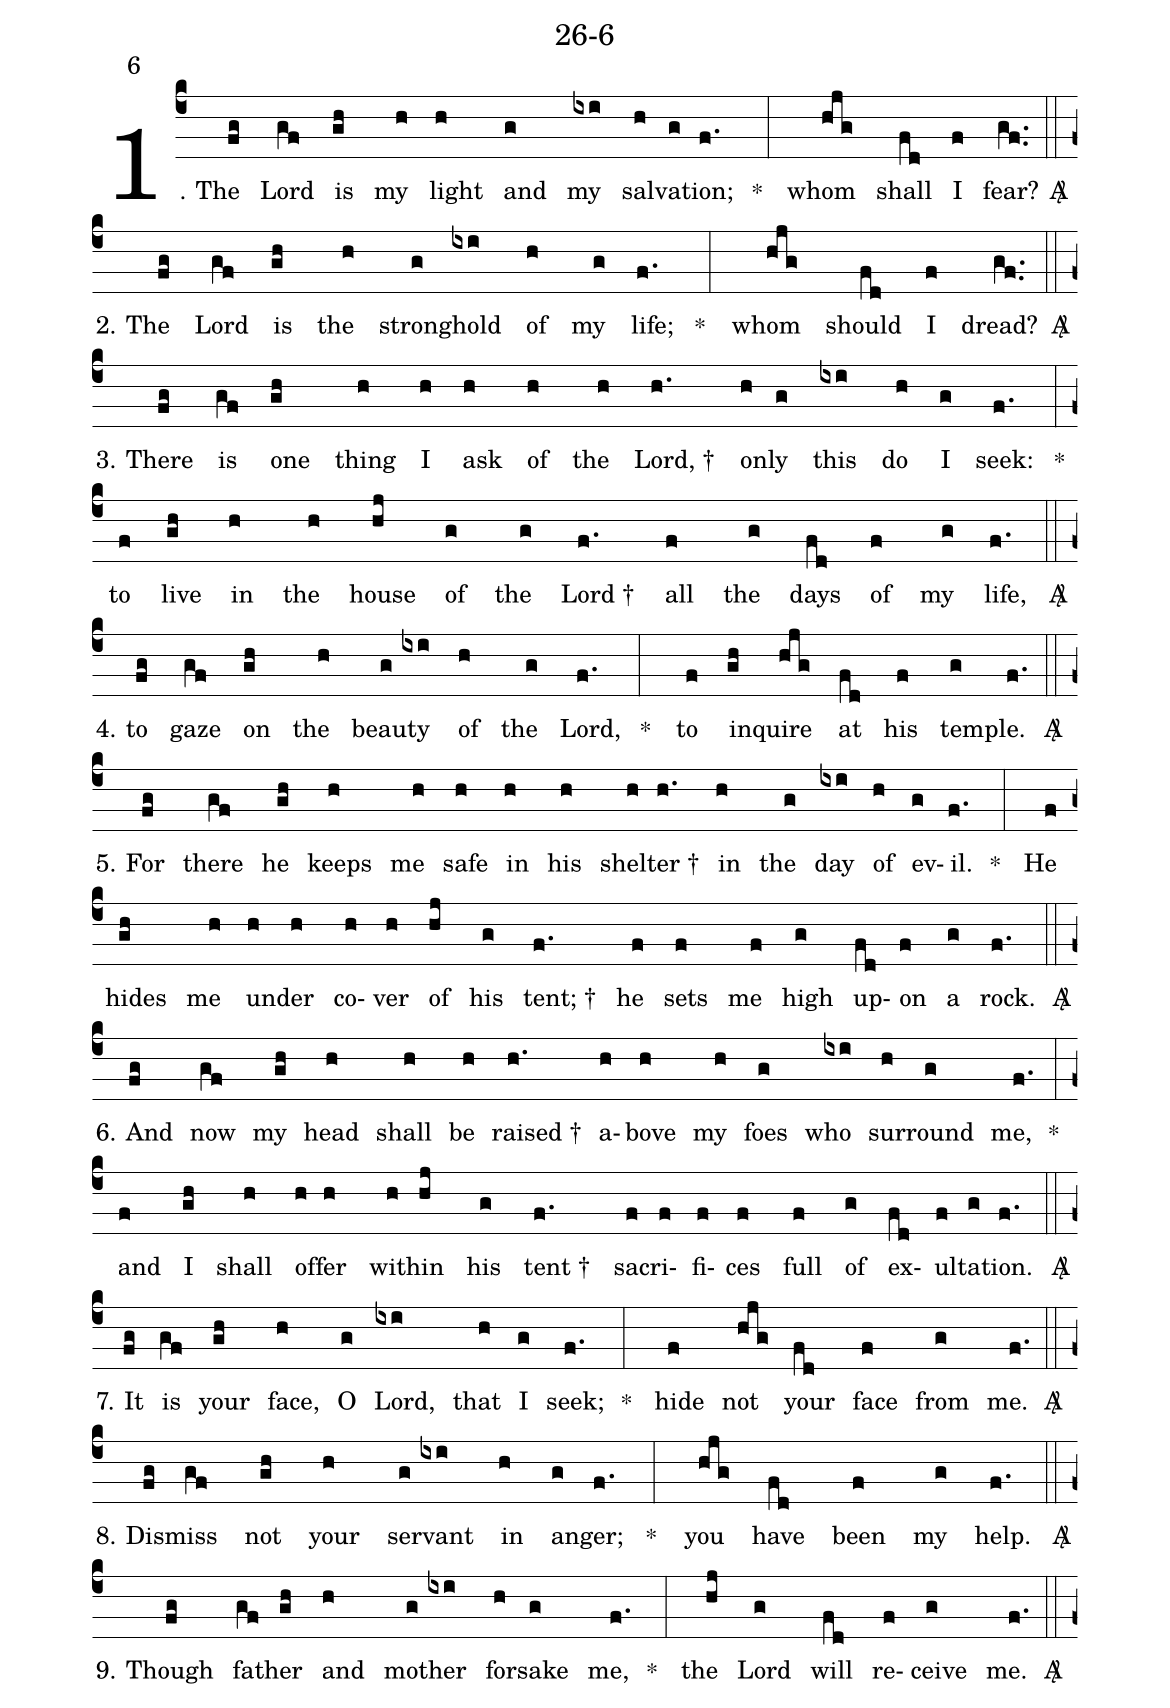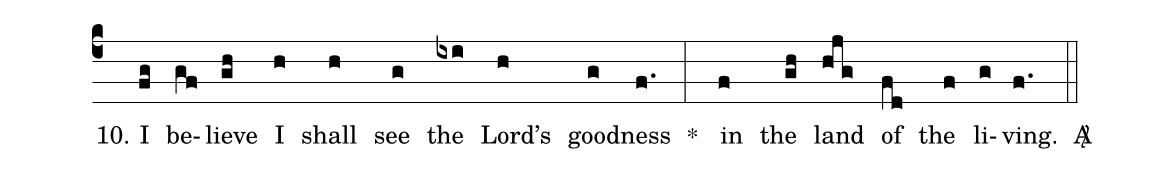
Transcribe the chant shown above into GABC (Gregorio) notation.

name: 26-6;
annotation: 6;
%%
(c4)1. The(fg) Lord(gf) is(gh) my(h) light(h) and(g) my(ixi) sal(h)va(g)tion;(f.) * (:) whom(hjg) shall(fd) I(f) fear?(gf..) <sp>A/</sp>(::)(z)
2. The(fg) Lord(gf) is(gh) the(h) strong(g)hold(ixi) of(h) my(g) life;(f.) * (:) whom(hjg) should(fd) I(f) dread?(gf..) <sp>A/</sp>(::)(z)
3. There(fg) is(gf) one(gh) thing(h) I(h) ask(h) of(h) the(h) Lord, †(h.) on(h)ly(g) this(ixi) do(h) I(g) seek:(f.) * (:) to(f) live(gh) in(h) the(h) house(hj) of(g) the(g) Lord †(f.) all(f) the(g) days(fd) of(f) my(g) life,(f.) <sp>A/</sp> (::) (z)
4. to(fg) gaze(gf) on(gh) the(h) beau(g)ty(ixi) of(h) the(g) Lord,(f.) * (:) to(f) in(gh)quire(hjg) at(fd) his(f) tem(g)ple.(f.) <sp>A/</sp>(::) (z)
5. For(fg) there(gf) he(gh) keeps(h) me(h) safe(h) in(h) his(h) shel(h)ter †(h.) in(h) the(g) day(ixi) of(h) ev(g)il.(f.) * (:) He(f) hides(gh) me(h) un(h)der(h) co(h)ver(h) of(hj) his(g) tent; †(f.) he(f) sets(f) me(f) high(g) up(fd)on(f) a(g) rock.(f.) <sp>A/</sp>(::) (z)
6. And(fg) now(gf) my(gh) head(h) shall(h) be(h) raised †(h.) a(h)bove(h) my(h) foes(g) who(ixi) sur(h)round(g) me,(f.) * (:) and(f) I(gh) shall(h) of(h)fer(h) with(h)in(hj) his(g) tent †(f.) sac(f)ri(f)fi(f)ces(f) full(f) of(g) ex(fd)ul(f)ta(g)tion.(f.) <sp>A/</sp>(::) (z)
7. It(fg) is(gf) your(gh) face,(h) O(g) Lord,(ixi) that(h) I(g) seek;(f.) * (:) hide(f) not(hjg) your(fd) face(f) from(g) me.(f.) <sp>A/</sp>(::) (z)
8. Dis(fg)miss(gf) not(gh) your(h) ser(g)vant(ixi) in(h) an(g)ger;(f.) * (:) you(hjg) have(fd) been(f) my(g) help.(f.) <sp>A/</sp>(::) (z)
9. Though(fg) fa(gf)ther(gh) and(h) mo(g)ther(ixi) for(h)sake(g) me,(f.) * (:) the(hj) Lord(g) will(fd) re(f)ceive(g) me.(f.) <sp>A/</sp>(::) (z)
10. I(fg) be(gf)lieve(gh) I(h) shall(h) see(g) the(ixi) Lord’s(h) good(g)ness(f.) * (:) in(f) the(gh) land(hjg) of(fd) the(f) li(g)ving.(f.) <sp>A/</sp>(::) (z)
